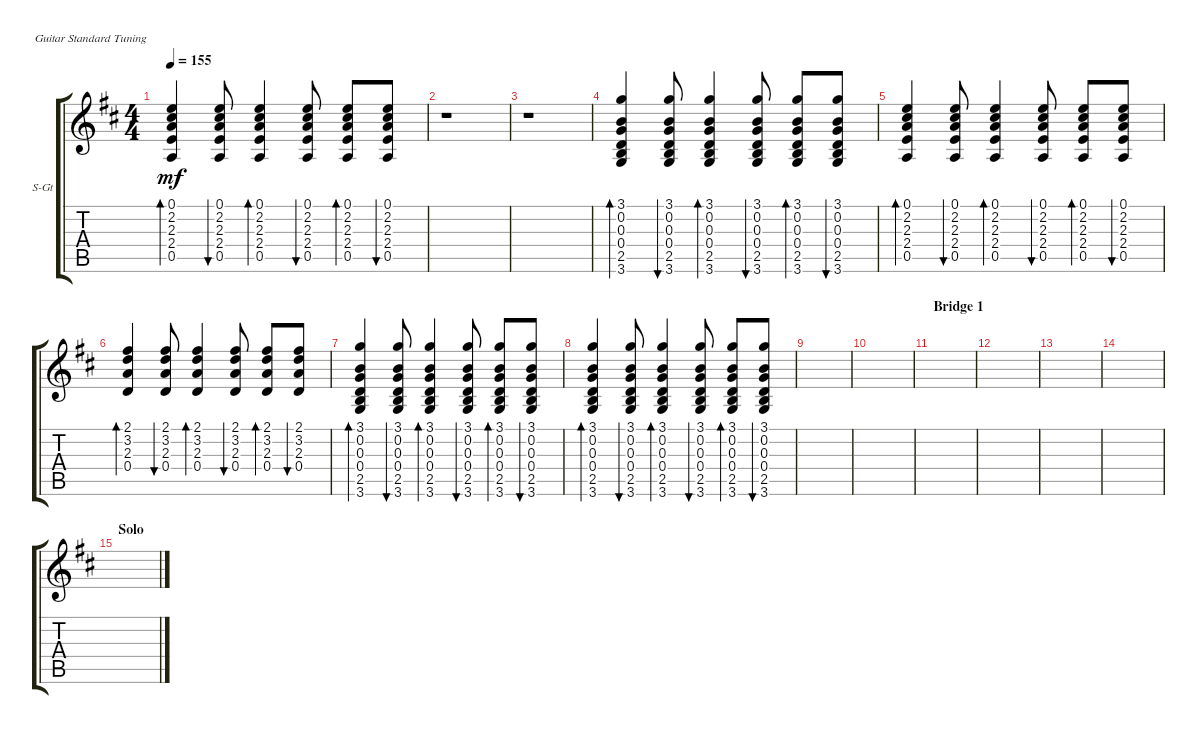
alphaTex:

\defaultSystemsLayout 4
\bracketExtendMode groupsimilarinstruments
\firstSystemTrackNameOrientation horizontal
\otherSystemsTrackNameOrientation horizontal
\track ("Steel Guitar" "S-Gt") {instrument acousticguitarsteel}
\staff {score tabs}
\tuning (E4 B3 G3 D3 A2 E2)
\ts (4 4)
\tempo 155
\clef g2
\scale
0.333333
\ks d
(0.5 2.4 2.3 2.2 0.1).4{bd 114 dy mf} (0.5 2.4 2.3 2.2 0.1).8{bu 114} (0.5 2.4 2.3 2.2 0.1).4{bd 114} (0.5 2.4 2.3 2.2 0.1).8{bu 114} (0.5 2.4 2.3 2.2 0.1).8{bd 114} (0.5 2.4 2.3 2.2 0.1).8{bu 114} |
\scale
0.333333 r.1 |
\scale
0.333333 r.1 |
\scale
0.333333 (3.6 2.5 0.4 0.3 0.2 3.1).4{bd 120} (3.6 2.5 0.4 0.3 0.2 3.1).8{bu 119} (3.6 2.5 0.4 0.3 0.2 3.1).4{bd 118} (3.6 2.5 0.4 0.3 0.2 3.1).8{bu 117} (3.6 2.5 0.4 0.3 0.2 3.1).8{bd 116} (3.6 2.5 0.4 0.3 0.2 3.1).8{bu 115} |
\scale
0.333333 (0.5 2.4 2.3 2.2 0.1).4{bd 114} (0.5 2.4 2.3 2.2 0.1).8{bu 114} (0.5 2.4 2.3 2.2 0.1).4{bd 114} (0.5 2.4 2.3 2.2 0.1).8{bu 114} (0.5 2.4 2.3 2.2 0.1).8{bd 114} (0.5 2.4 2.3 2.2 0.1).8{bu 114} |
\scale
0.333333 (0.4 2.3 3.2 2.1).4{bd 114} (0.4 2.3 3.2 2.1).8{bu 114} (0.4 2.3 3.2 2.1).4{bd 114} (0.4 2.3 3.2 2.1).8{bu 114} (0.4 2.3 3.2 2.1).8{bd 114} (0.4 2.3 3.2 2.1).8{bu 114} |
\scale
0.333333 (3.6 2.5 0.4 0.3 0.2 3.1).4{bd 120} (3.6 2.5 0.4 0.3 0.2 3.1).8{bu 119} (3.6 2.5 0.4 0.3 0.2 3.1).4{bd 118} (3.6 2.5 0.4 0.3 0.2 3.1).8{bu 117} (3.6 2.5 0.4 0.3 0.2 3.1).8{bd 116} (3.6 2.5 0.4 0.3 0.2 3.1).8{bu 115} |
\scale
0.333333 (3.6 2.5 0.4 0.3 0.2 3.1).4{bd 120} (3.6 2.5 0.4 0.3 0.2 3.1).8{bu 119} (3.6 2.5 0.4 0.3 0.2 3.1).4{bd 118} (3.6 2.5 0.4 0.3 0.2 3.1).8{bu 117} (3.6 2.5 0.4 0.3 0.2 3.1).8{bd 116} (3.6 2.5 0.4 0.3 0.2 3.1).8{bu 115} |
\scale
0.333333 |
\scale
0.333333 |
\section ("" "Bridge 1")
\scale
0.333333 |
\scale
0.333333 |
\scale
0.333333 |
\scale
0.333333 |
\section ("" "Solo")
\scale
0.333333 |
\scale
0.333333
